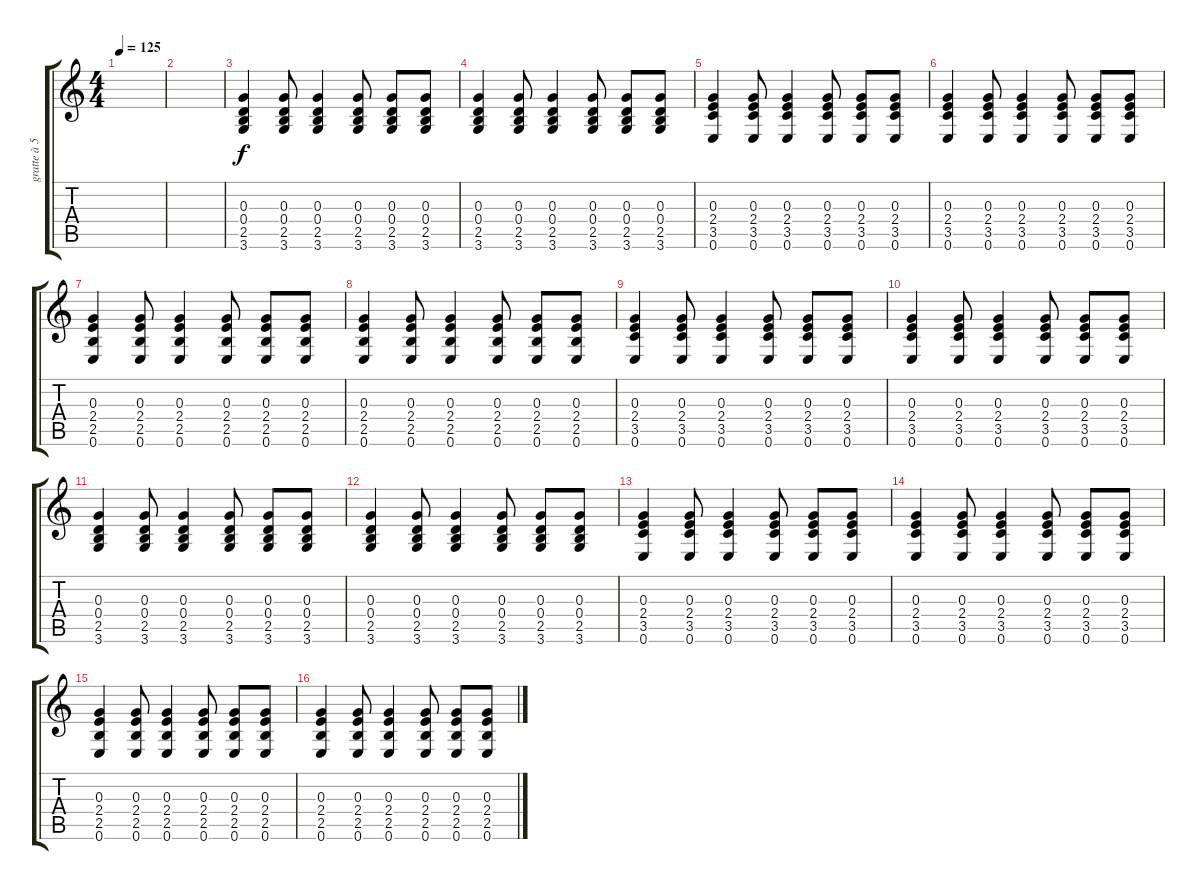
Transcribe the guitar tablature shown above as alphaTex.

\track ("gratte à 500 balles" "gratte à 5") {instrument acousticguitarsteel}
\staff {score tabs}
\tuning (E4 B3 G3 D3 A2 E2) {hide}
\ts (4 4)
\tempo 125
\clef g2
\ks c
|
|
(0.3 0.4 2.5 3.6).4 (0.3 0.4 2.5 3.6).8 (0.3 0.4 2.5 3.6).4 (0.3 0.4 2.5 3.6).8 (0.3 0.4 2.5 3.6).8 (0.3 0.4 2.5 3.6).8 |
(0.3 0.4 2.5 3.6).4 (0.3 0.4 2.5 3.6).8 (0.3 0.4 2.5 3.6).4 (0.3 0.4 2.5 3.6).8 (0.3 0.4 2.5 3.6).8 (0.3 0.4 2.5 3.6).8 |
(0.3 2.4 3.5 0.6).4 (0.3 2.4 3.5 0.6).8 (0.3 2.4 3.5 0.6).4 (0.3 2.4 3.5 0.6).8 (0.3 2.4 3.5 0.6).8 (0.3 2.4 3.5 0.6).8 |
(0.3 2.4 3.5 0.6).4 (0.3 2.4 3.5 0.6).8 (0.3 2.4 3.5 0.6).4 (0.3 2.4 3.5 0.6).8 (0.3 2.4 3.5 0.6).8 (0.3 2.4 3.5 0.6).8 |
(0.3 2.4 2.5 0.6).4 (0.3 2.4 2.5 0.6).8 (0.3 2.4 2.5 0.6).4 (0.3 2.4 2.5 0.6).8 (0.3 2.4 2.5 0.6).8 (0.3 2.4 2.5 0.6).8 |
(0.3 2.4 2.5 0.6).4 (0.3 2.4 2.5 0.6).8 (0.3 2.4 2.5 0.6).4 (0.3 2.4 2.5 0.6).8 (0.3 2.4 2.5 0.6).8 (0.3 2.4 2.5 0.6).8 |
(0.3 2.4 3.5 0.6).4 (0.3 2.4 3.5 0.6).8 (0.3 2.4 3.5 0.6).4 (0.3 2.4 3.5 0.6).8 (0.3 2.4 3.5 0.6).8 (0.3 2.4 3.5 0.6).8 |
(0.3 2.4 3.5 0.6).4 (0.3 2.4 3.5 0.6).8 (0.3 2.4 3.5 0.6).4 (0.3 2.4 3.5 0.6).8 (0.3 2.4 3.5 0.6).8 (0.3 2.4 3.5 0.6).8 |
(0.3 0.4 2.5 3.6).4 (0.3 0.4 2.5 3.6).8 (0.3 0.4 2.5 3.6).4 (0.3 0.4 2.5 3.6).8 (0.3 0.4 2.5 3.6).8 (0.3 0.4 2.5 3.6).8 |
(0.3 0.4 2.5 3.6).4 (0.3 0.4 2.5 3.6).8 (0.3 0.4 2.5 3.6).4 (0.3 0.4 2.5 3.6).8 (0.3 0.4 2.5 3.6).8 (0.3 0.4 2.5 3.6).8 |
(0.3 2.4 3.5 0.6).4 (0.3 2.4 3.5 0.6).8 (0.3 2.4 3.5 0.6).4 (0.3 2.4 3.5 0.6).8 (0.3 2.4 3.5 0.6).8 (0.3 2.4 3.5 0.6).8 |
(0.3 2.4 3.5 0.6).4 (0.3 2.4 3.5 0.6).8 (0.3 2.4 3.5 0.6).4 (0.3 2.4 3.5 0.6).8 (0.3 2.4 3.5 0.6).8 (0.3 2.4 3.5 0.6).8 |
(0.3 2.4 2.5 0.6).4 (0.3 2.4 2.5 0.6).8 (0.3 2.4 2.5 0.6).4 (0.3 2.4 2.5 0.6).8 (0.3 2.4 2.5 0.6).8 (0.3 2.4 2.5 0.6).8 |
(0.3 2.4 2.5 0.6).4 (0.3 2.4 2.5 0.6).8 (0.3 2.4 2.5 0.6).4 (0.3 2.4 2.5 0.6).8 (0.3 2.4 2.5 0.6).8 (0.3 2.4 2.5 0.6).8
